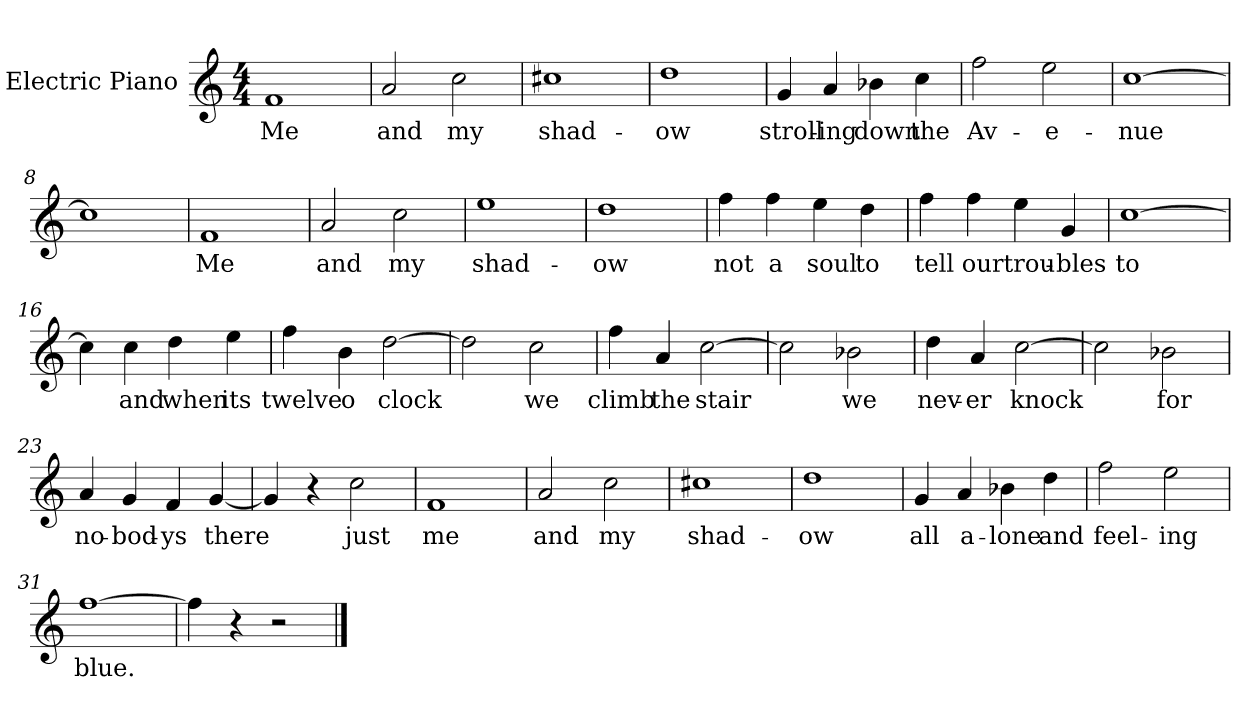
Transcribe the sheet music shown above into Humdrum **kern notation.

**kern	**text
*part1	*part1
*staff1	*staff1
*I"Electric Piano	*
*I'E.Pno	*
*clefG2	*
*k[]	*
*C:	*
*M4/4	*
=1	=1
1f	Me
=2	=2
2a/	and
2cc\	my
=3	=3
1cc#X	shad-
=4	=4
1dd	-ow
=5	=5
4g/	stroll-
4a/	-ing
4b-X\	down
4cc\	the
=6	=6
2ff\	Av-
2ee\	-e-
=7	=7
[1cc	nue
=8	=8
1cc]	.
!!LO:LB:g=z
=9	=9
1f	Me
=10	=10
2a/	and
2cc\	my
=11	=11
1ee	shad-
=12	=12
1dd	-ow
=13	=13
4ff\	not
4ff\	a
4ee\	soul
4dd\	to
=14	=14
4ff\	tell
4ff\	our
4ee\	trou-
4g/	-bles
=15	=15
[1cc	to
=16	=16
4cc\]	.
4cc\	and
4dd\	when
4ee\	its
!!LO:LB:g=z
=17	=17
4ff\	twelve
4b\	o
[2dd\	clock
=18	=18
2dd\]	.
2cc\	we
=19	=19
4ff\	climb
4a/	the
[2cc\	stair
=20	=20
2cc\]	.
2b-X\	we
=21	=21
4dd\	nev-
4a/	-er
[2cc\	knock
=22	=22
2cc\]	.
2b-X\	for
=23	=23
4a/	no-
4g/	-bod-
4f/	-ys
[4g/	there
=24	=24
4g/]	.
4r	.
2cc\	just
!!LO:LB:g=z
=25	=25
1f	me
=26	=26
2a/	and
2cc\	my
=27	=27
1cc#X	shad-
=28	=28
1dd	ow
=29	=29
4g/	all
4a/	a-
4b-X\	lone
4dd\	and
=30	=30
2ff\	feel-
2ee\	-ing
=31	=31
[1ff	blue.
=32	=32
4ff\]	.
4r	.
2r	.
==	==
*-	*-
